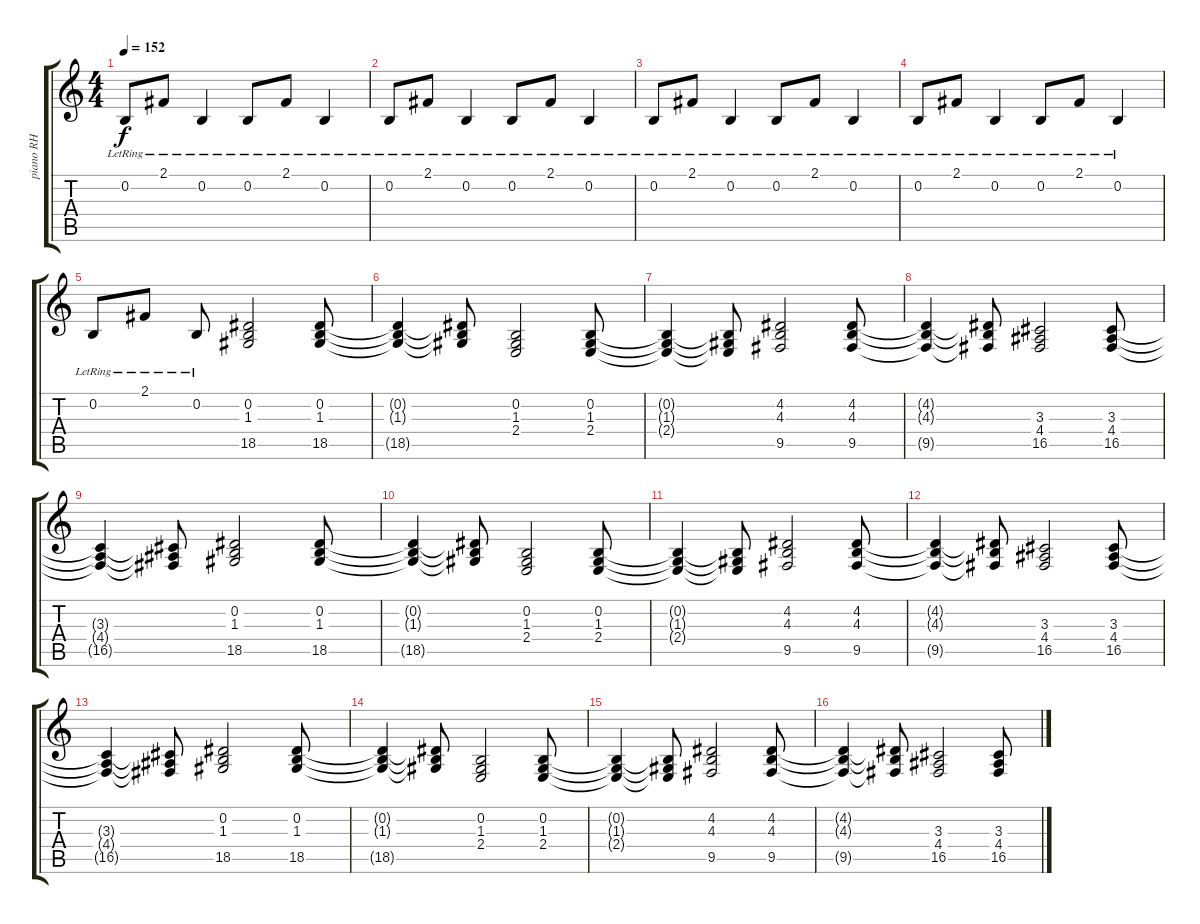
\track ("piano RH" "piano RH") {instrument acousticgrandpiano}
\staff {score tabs}
\tuning (E4 B3 G3 D3 A2 E2) {hide}
\ts (4 4)
\tempo 152
\clef g2
\ks c
0.2{lr}.8{dy f} 2.1{lr}.8 0.2{lr}.4 0.2{lr}.8 2.1{lr}.8 0.2{lr}.4 |
0.2{lr}.8 2.1{lr}.8 0.2{lr}.4 0.2{lr}.8 2.1{lr}.8 0.2{lr}.4 |
0.2{lr}.8 2.1{lr}.8 0.2{lr}.4 0.2{lr}.8 2.1{lr}.8 0.2{lr}.4 |
0.2{lr}.8 2.1{lr}.8 0.2{lr}.4 0.2{lr}.8 2.1{lr}.8 0.2{lr}.4 |
0.2{lr}.8 2.1{lr}.8 0.2{lr}.8 (0.2 1.3 18.5).2 (0.2 1.3 18.5).8 |
(0.2{t} 1.3{t} 18.5{t}).4 (0.2{t} 1.3{t} 18.5{t}).8 (0.2 1.3 2.4).2 (0.2 1.3 2.4).8 |
(0.2{t} 1.3{t} 2.4{t}).4 (0.2{t} 1.3{t} 2.4{t}).8 (4.2 4.3 9.5).2 (4.2 4.3 9.5).8 |
(4.2{t} 4.3{t} 9.5{t}).4 (4.2{t} 4.3{t} 9.5{t}).8 (3.3 4.4 16.5).2 (3.3 4.4 16.5).8 |
(3.3{t} 4.4{t} 16.5{t}).4 (3.3{t} 4.4{t} 16.5{t}).8 (0.2 1.3 18.5).2 (0.2 1.3 18.5).8 |
(0.2{t} 1.3{t} 18.5{t}).4 (0.2{t} 1.3{t} 18.5{t}).8 (0.2 1.3 2.4).2 (0.2 1.3 2.4).8 |
(0.2{t} 1.3{t} 2.4{t}).4 (0.2{t} 1.3{t} 2.4{t}).8 (4.2 4.3 9.5).2 (4.2 4.3 9.5).8 |
(4.2{t} 4.3{t} 9.5{t}).4 (4.2{t} 4.3{t} 9.5{t}).8 (3.3 4.4 16.5).2 (3.3 4.4 16.5).8 |
(3.3{t} 4.4{t} 16.5{t}).4 (3.3{t} 4.4{t} 16.5{t}).8 (0.2 1.3 18.5).2 (0.2 1.3 18.5).8 |
(0.2{t} 1.3{t} 18.5{t}).4 (0.2{t} 1.3{t} 18.5{t}).8 (0.2 1.3 2.4).2 (0.2 1.3 2.4).8 |
(0.2{t} 1.3{t} 2.4{t}).4 (0.2{t} 1.3{t} 2.4{t}).8 (4.2 4.3 9.5).2 (4.2 4.3 9.5).8 |
(4.2{t} 4.3{t} 9.5{t}).4 (4.2{t} 4.3{t} 9.5{t}).8 (3.3 4.4 16.5).2 (3.3 4.4 16.5).8
